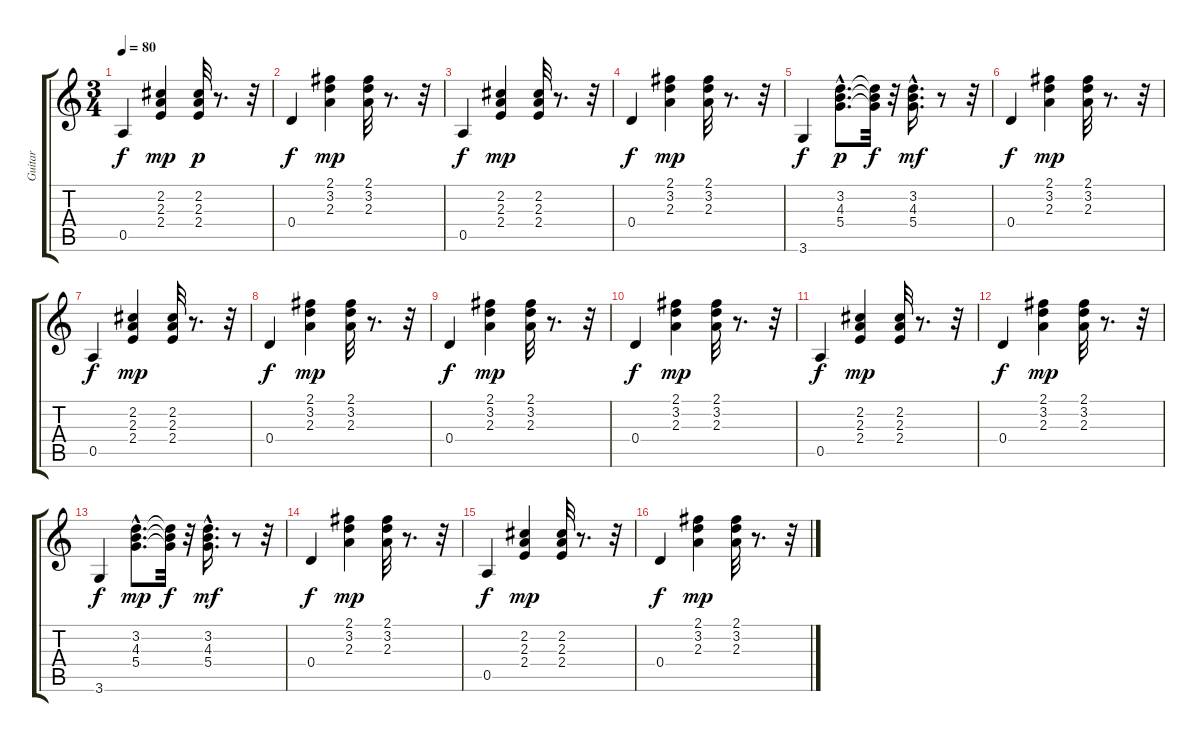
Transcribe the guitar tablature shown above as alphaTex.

\track ("Guitar" "Guitar") {instrument acousticguitarnylon}
\staff {score tabs}
\tuning (E4 B3 G3 D3 A2 E2) {hide}
\ts (3 4)
\tempo 80
\clef g2
\ks c
0.5.4{dy f} (2.2 2.3 2.4).4{dy mp} (2.2 2.3 2.4).32{dy p} r.8{d} r.32 |
0.4.4{dy f} (2.1 3.2 2.3).4{dy mp} (2.1 3.2 2.3).32 r.8{d} r.32 |
0.5.4{dy f} (2.2 2.3 2.4).4{dy mp} (2.2 2.3 2.4).32 r.8{d} r.32 |
0.4.4{dy f} (2.1 3.2 2.3).4{dy mp} (2.1 3.2 2.3).32 r.8{d} r.32 |
3.6.4{dy f} (3.2{hac} 4.3{hac} 5.4{hac}).8{d dy p} (3.2{t} 4.3{t} 5.4{t}).32{dy f} r.32 (3.2{hac} 4.3{hac} 5.4{hac}).16{d dy mf} r.8 r.32 |
0.4.4{dy f} (2.1 3.2 2.3).4{dy mp} (2.1 3.2 2.3).32 r.8{d} r.32 |
0.5.4{dy f} (2.2 2.3 2.4).4{dy mp} (2.2 2.3 2.4).32 r.8{d} r.32 |
0.4.4{dy f} (2.1 3.2 2.3).4{dy mp} (2.1 3.2 2.3).32 r.8{d} r.32 |
0.4.4{dy f} (2.1 3.2 2.3).4{dy mp} (2.1 3.2 2.3).32 r.8{d} r.32 |
0.4.4{dy f} (2.1 3.2 2.3).4{dy mp} (2.1 3.2 2.3).32 r.8{d} r.32 |
0.5.4{dy f} (2.2 2.3 2.4).4{dy mp} (2.2 2.3 2.4).32 r.8{d} r.32 |
0.4.4{dy f} (2.1 3.2 2.3).4{dy mp} (2.1 3.2 2.3).32 r.8{d} r.32 |
3.6.4{dy f} (3.2{hac} 4.3{hac} 5.4{hac}).8{d dy mp} (3.2{t} 4.3{t} 5.4{t}).32{dy f} r.32 (3.2{hac} 4.3{hac} 5.4{hac}).16{d dy mf} r.8 r.32 |
0.4.4{dy f} (2.1 3.2 2.3).4{dy mp} (2.1 3.2 2.3).32 r.8{d} r.32 |
0.5.4{dy f} (2.2 2.3 2.4).4{dy mp} (2.2 2.3 2.4).32 r.8{d} r.32 |
0.4.4{dy f} (2.1 3.2 2.3).4{dy mp} (2.1 3.2 2.3).32 r.8{d} r.32
